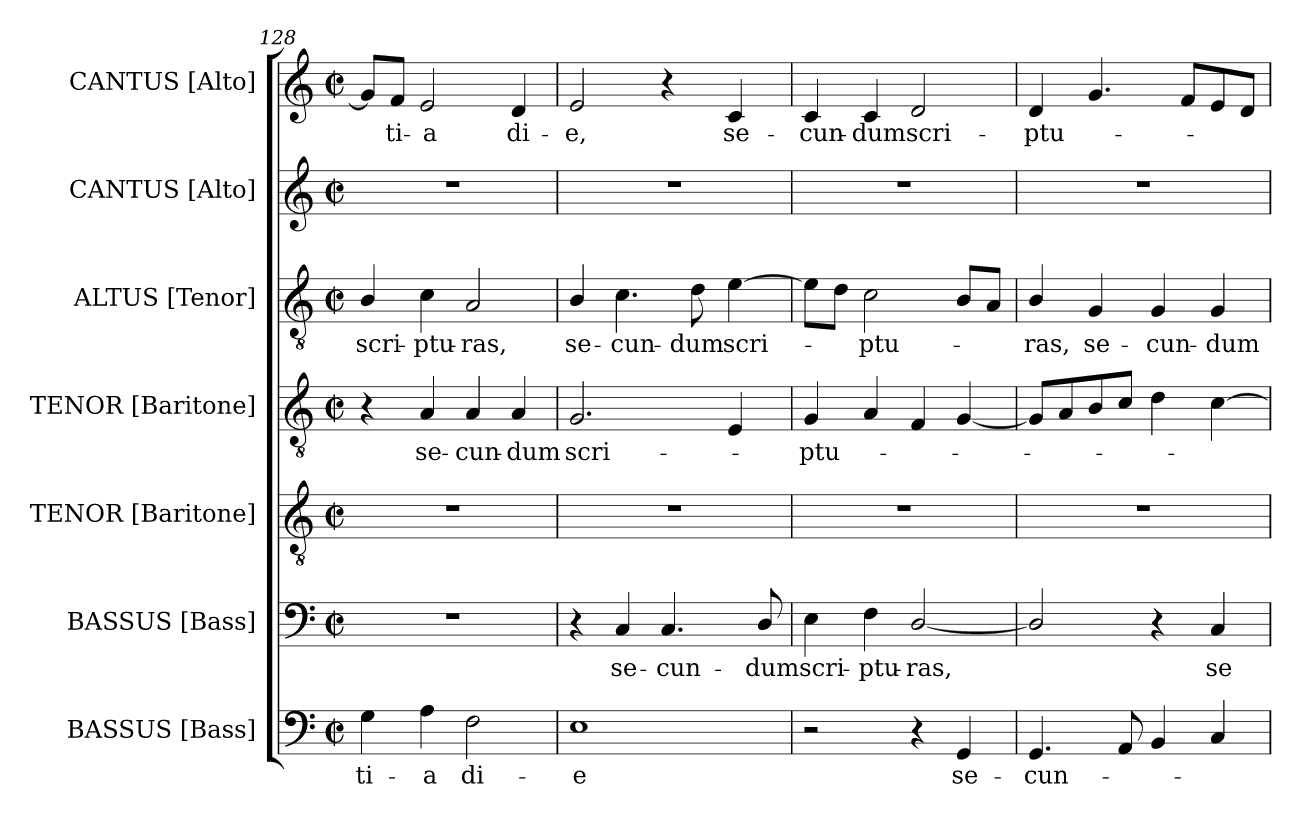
**kern	**text	**kern	**text	**kern	**kern	**text	**kern	**text	**kern	**kern	**text
*part7	*part7	*part6	*part6	*part5	*part4	*part4	*part3	*part3	*part2	*part1	*part1
*staff7	*staff7	*staff6	*staff6	*staff5	*staff4	*staff4	*staff3	*staff3	*staff2	*staff1	*staff1
*I"BASSUS [Bass]	*	*I"BASSUS [Bass]	*	*I"TENOR [Baritone]	*I"TENOR [Baritone]	*	*I"ALTUS [Tenor]	*	*I"CANTUS [Alto]	*I"CANTUS [Alto]	*
*I'B.	*	*I'B.	*	*I'Bar.	*I'Bar.	*	*I'T.	*	*I'A.	*I'A.	*
*clefF4	*	*clefF4	*	*clefGv2	*clefGv2	*	*clefGv2	*	*clefG2	*clefG2	*
*	*	*	*	*ITrd7c12	*ITrd7c12	*	*ITrd7c12	*	*	*	*
*k[]	*	*k[]	*	*k[]	*k[]	*	*k[]	*	*k[]	*k[]	*
*C:	*	*C:	*	*C:	*C:	*	*C:	*	*C:	*C:	*
*M2/2	*	*M2/2	*	*M2/2	*M2/2	*	*M2/2	*	*M2/2	*M2/2	*
*met(c|)	*	*met(c|)	*	*met(c|)	*met(c|)	*	*met(c|)	*	*met(c|)	*met(c|)	*
=128	=128	=128	=128	=128	=128	=128	=128	=128	=128	=128	=128
!	!LO:LY:b:color=#000000	!	!	!	!	!	!	!	!	!	!
!	!	!	!	!	!	!	!	!LO:LY:b:color=#000000	!	!	!
4Gi\	-ti-	1r	.	1r	4r	.	4BBi/	scri-	1r	8gi/L]	.
!	!	!	!	!	!	!	!	!	!	!	!LO:LY:b:color=#000000
.	.	.	.	.	.	.	.	.	.	8fi/J	-ti-
!	!LO:LY:b:color=#000000	!	!	!	!	!	!	!	!	!	!
!	!	!	!	!	!	!LO:LY:b:color=#000000	!	!	!	!	!
!	!	!	!	!	!	!	!	!LO:LY:b:color=#000000	!	!	!
!	!	!	!	!	!	!	!	!	!	!	!LO:LY:b:color=#000000
4Ai\	-a	.	.	.	4AAi/	se-	4Ci\	-ptu-	.	2ei/	-a
!	!LO:LY:b:color=#000000	!	!	!	!	!	!	!	!	!	!
!	!	!	!	!	!	!LO:LY:b:color=#000000	!	!	!	!	!
!	!	!	!	!	!	!	!	!LO:LY:b:color=#000000	!	!	!
2Fi\	di-	.	.	.	4AAi/	-cun-	2AAi/	-ras,	.	.	.
!	!	!	!	!	!	!LO:LY:b:color=#000000	!	!	!	!	!
!	!	!	!	!	!	!	!	!	!	!	!LO:LY:b:color=#000000
.	.	.	.	.	4AAi/	-dum	.	.	.	4di/	di-
=129	=129	=129	=129	=129	=129	=129	=129	=129	=129	=129	=129
!	!LO:LY:b:color=#000000	!	!	!	!	!	!	!	!	!	!
!	!	!	!	!	!	!LO:LY:b:color=#000000	!	!	!	!	!
!	!	!	!	!	!	!	!	!LO:LY:b:color=#000000	!	!	!
!	!	!	!	!	!	!	!	!	!	!	!LO:LY:b:color=#000000
1Ei	-e	4r	.	1r	2.GGi/	scri-	4BBi/	se-	1r	2ei/	-e,
!	!	!	!LO:LY:b:color=#000000	!	!	!	!	!	!	!	!
!	!	!	!	!	!	!	!	!LO:LY:b:color=#000000	!	!	!
.	.	4Ci/	se-	.	.	.	4.Ci\	-cun-	.	.	.
!	!	!	!LO:LY:b:color=#000000	!	!	!	!	!	!	!	!
.	.	4.Ci/	-cun-	.	.	.	.	.	.	4r	.
!	!	!	!	!	!	!	!	!LO:LY:b:color=#000000	!	!	!
.	.	.	.	.	.	.	8Di\	-dum	.	.	.
!	!	!	!	!	!	!	!	!LO:LY:b:color=#000000	!	!	!
!	!	!	!	!	!	!	!	!	!	!	!LO:LY:b:color=#000000
.	.	.	.	.	4EEi/	.	[>4Ei\	scri-	.	4ci/	se-
!	!	!	!LO:LY:b:color=#000000	!	!	!	!	!	!	!	!
.	.	8Di/	-dum	.	.	.	.	.	.	.	.
=130	=130	=130	=130	=130	=130	=130	=130	=130	=130	=130	=130
!	!	!	!LO:LY:b:color=#000000	!	!	!	!	!	!	!	!
!	!	!	!	!	!	!LO:LY:b:color=#000000	!	!	!	!	!
!	!	!	!	!	!	!	!	!	!	!	!LO:LY:b:color=#000000
2r	.	4Ei\	scri-	1r	4GGi/	-ptu-	8Ei\L]	.	1r	4ci/	-cun-
.	.	.	.	.	.	.	8Di\J	.	.	.	.
!	!	!	!LO:LY:b:color=#000000	!	!	!	!	!	!	!	!
!	!	!	!	!	!	!	!	!LO:LY:b:color=#000000	!	!	!
!	!	!	!	!	!	!	!	!	!	!	!LO:LY:b:color=#000000
.	.	4Fi\	-ptu-	.	4AAi/	.	2Ci\	-ptu-	.	4ci/	-dum
!	!	!	!LO:LY:b:color=#000000	!	!	!	!	!	!	!	!
!	!	!	!	!	!	!	!	!	!	!	!LO:LY:b:color=#000000
4r	.	[<2Di/	-ras,	.	4FFi/	.	.	.	.	2di/	scri-
!	!LO:LY:b:color=#000000	!	!	!	!	!	!	!	!	!	!
4GGi/	se-	.	.	.	[<4GGi/	.	8BBi/L	.	.	.	.
.	.	.	.	.	.	.	8AAi/J	.	.	.	.
!!LO:LB:g=z
=131	=131	=131	=131	=131	=131	=131	=131	=131	=131	=131	=131
!	!LO:LY:b:color=#000000	!	!	!	!	!	!	!	!	!	!
!	!	!	!	!	!	!	!	!LO:LY:b:color=#000000	!	!	!
!	!	!	!	!	!	!	!	!	!	!	!LO:LY:b:color=#000000
4.GGi/	-cun-	2Di/]	.	1r	8GGi/L]	.	4BBi/	-ras,	1r	4di/	-ptu-
.	.	.	.	.	8AAi/	.	.	.	.	.	.
!	!	!	!	!	!	!	!	!LO:LY:b:color=#000000	!	!	!
.	.	.	.	.	8BBi/	.	4GGi/	se-	.	4.gi/	.
8AAi/	.	.	.	.	8Ci/J	.	.	.	.	.	.
!	!	!	!	!	!	!	!	!LO:LY:b:color=#000000	!	!	!
4BBi/	.	4r	.	.	4Di\	.	4GGi/	-cun-	.	.	.
.	.	.	.	.	.	.	.	.	.	8fi/L	.
!	!	!	!LO:LY:b:color=#000000	!	!	!	!	!	!	!	!
!	!	!	!	!	!	!	!	!LO:LY:b:color=#000000	!	!	!
4Ci/	.	4Ci/	se-	.	[>4Ci\	.	4GGi/	-dum	.	8ei/	.
.	.	.	.	.	.	.	.	.	.	8di/J	.
=	=	=	=	=	=	=	=	=	=	=	=
*-	*-	*-	*-	*-	*-	*-	*-	*-	*-	*-	*-
